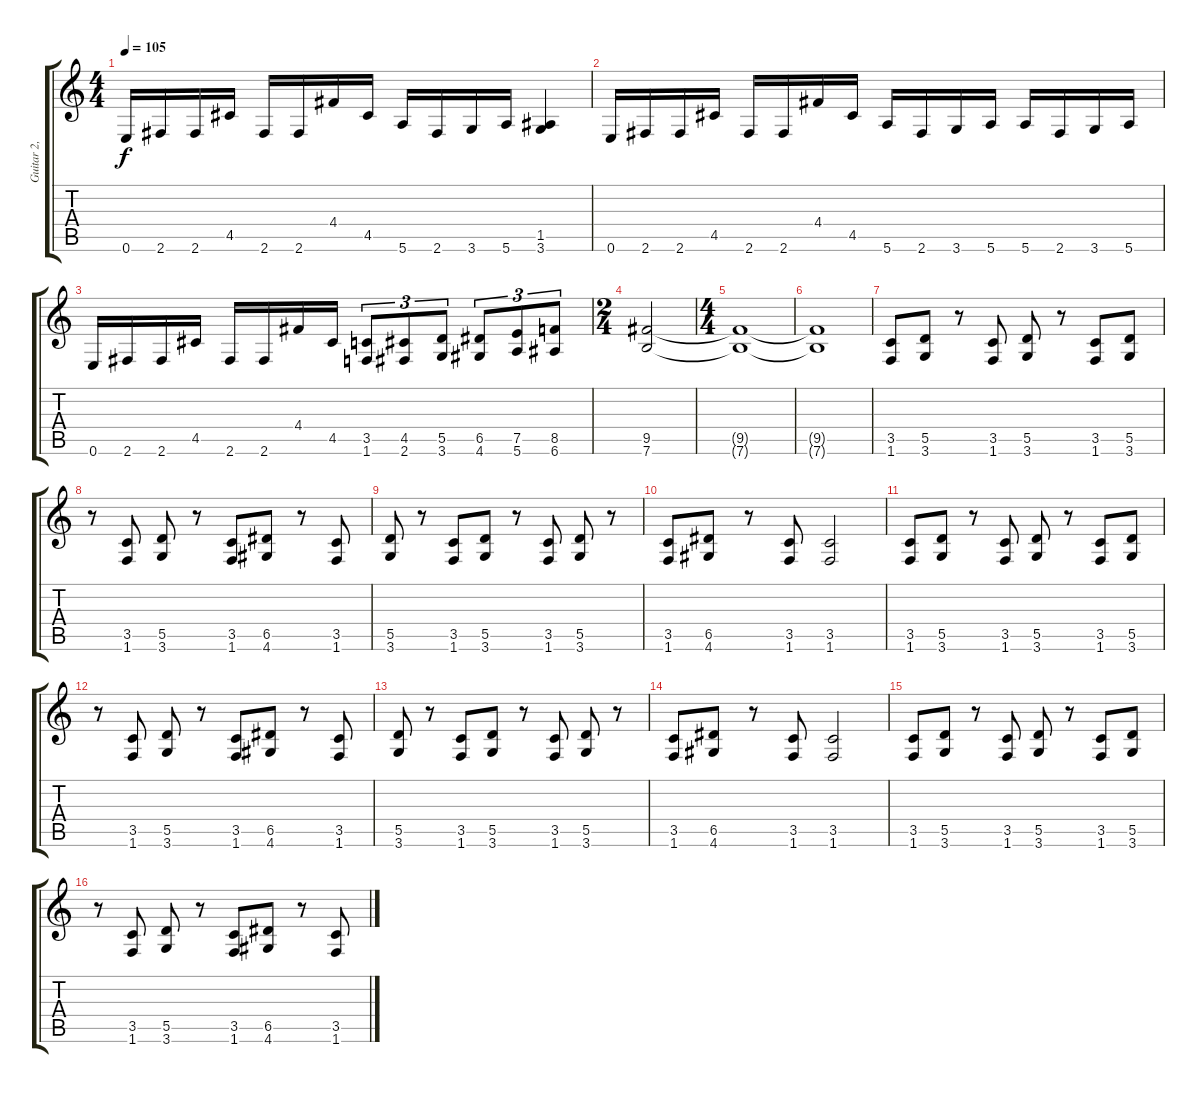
\track ("Guitar 2, Dime" "Guitar 2, ") {instrument overdrivenguitar}
\staff {score tabs}
\tuning (E4 B3 G3 D3 A2 E2) {hide}
\ts (4 4)
\tempo 105
\clef g2
\ks c
0.6.16{dy f} 2.6.16 2.6.16 4.5.16 2.6.16 2.6.16 4.4.16 4.5.16 5.6.16 2.6.16 3.6.16 5.6.16 (1.5 3.6).4 |
0.6.16 2.6.16 2.6.16 4.5.16 2.6.16 2.6.16 4.4.16 4.5.16 5.6.16 2.6.16 3.6.16 5.6.16 5.6.16 2.6.16 3.6.16 5.6.16 |
0.6.16 2.6.16 2.6.16 4.5.16 2.6.16 2.6.16 4.4.16 4.5.16 (3.5 1.6).8{tu (3 2)} (4.5 2.6).8{tu (3 2)} (5.5 3.6).8{tu (3 2)} (6.5 4.6).8{tu (3 2)} (7.5 5.6).8{tu (3 2)} (8.5 6.6).8{tu (3 2)} |
\ts (2 4)
(9.5 7.6).2 |
\ts (4 4)
(9.5{t} 7.6{t}).1 |
(9.5{t} 7.6{t}).1 |
(3.5 1.6).8 (5.5 3.6).8 r.8 (3.5 1.6).8 (5.5 3.6).8 r.8 (3.5 1.6).8 (5.5 3.6).8 |
r.8 (3.5 1.6).8 (5.5 3.6).8 r.8 (3.5 1.6).8 (6.5 4.6).8 r.8 (3.5 1.6).8 |
(5.5 3.6).8 r.8 (3.5 1.6).8 (5.5 3.6).8 r.8 (3.5 1.6).8 (5.5 3.6).8 r.8 |
(3.5 1.6).8 (6.5 4.6).8 r.8 (3.5 1.6).8 (3.5 1.6).2 |
(3.5 1.6).8 (5.5 3.6).8 r.8 (3.5 1.6).8 (5.5 3.6).8 r.8 (3.5 1.6).8 (5.5 3.6).8 |
r.8 (3.5 1.6).8 (5.5 3.6).8 r.8 (3.5 1.6).8 (6.5 4.6).8 r.8 (3.5 1.6).8 |
(5.5 3.6).8 r.8 (3.5 1.6).8 (5.5 3.6).8 r.8 (3.5 1.6).8 (5.5 3.6).8 r.8 |
(3.5 1.6).8 (6.5 4.6).8 r.8 (3.5 1.6).8 (3.5 1.6).2 |
(3.5 1.6).8 (5.5 3.6).8 r.8 (3.5 1.6).8 (5.5 3.6).8 r.8 (3.5 1.6).8 (5.5 3.6).8 |
r.8 (3.5 1.6).8 (5.5 3.6).8 r.8 (3.5 1.6).8 (6.5 4.6).8 r.8 (3.5 1.6).8
